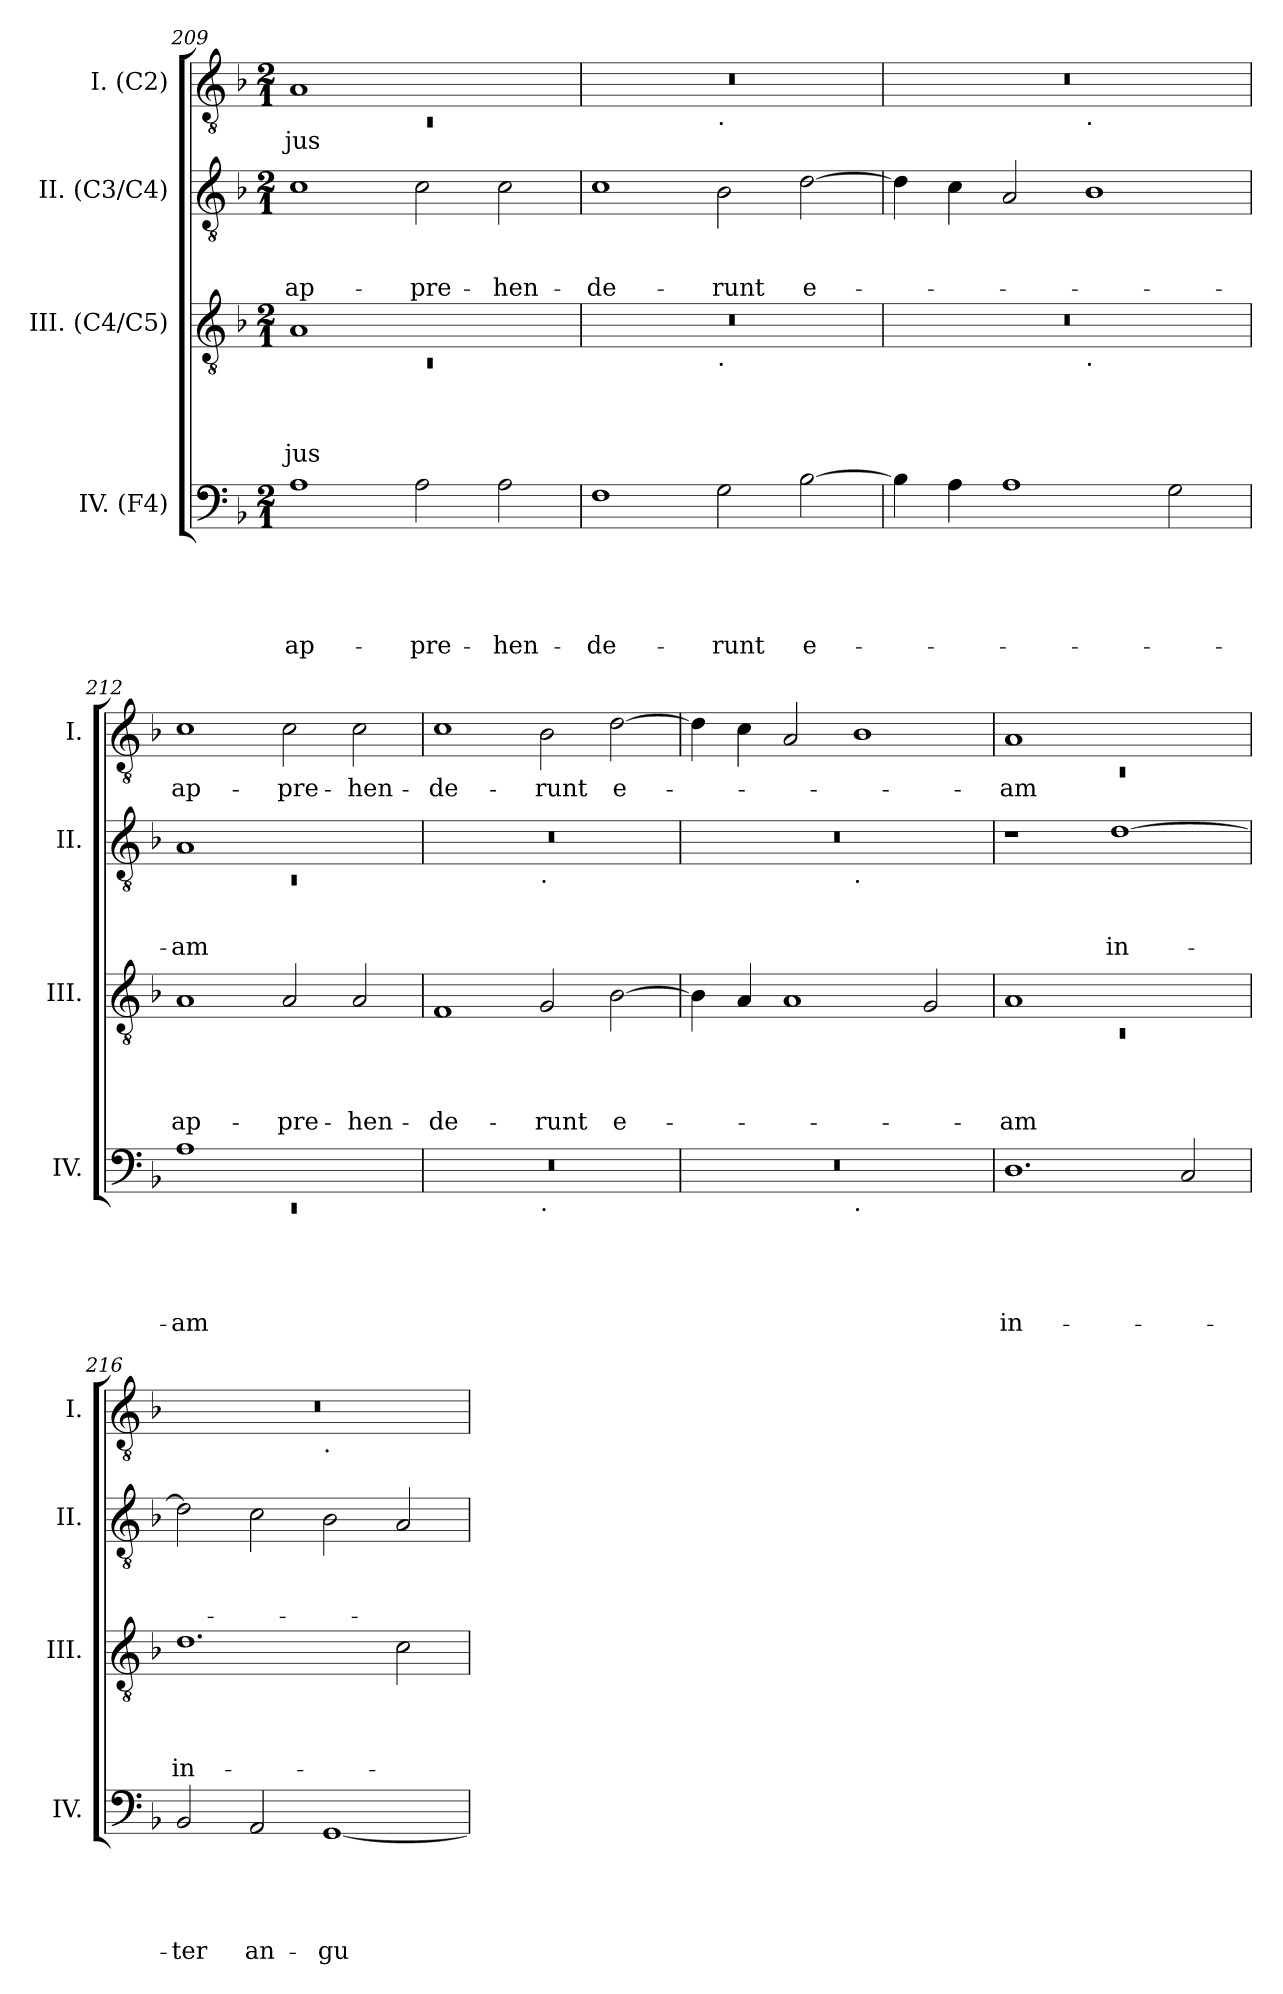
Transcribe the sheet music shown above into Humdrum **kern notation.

**kern	**text	**text	**text	**text	**text	**kern	**text	**text	**text	**text	**kern	**text	**text	**text	**kern	**text
*part4	*part4	*part4	*part4	*part4	*part4	*part3	*part3	*part3	*part3	*part3	*part2	*part2	*part2	*part2	*part1	*part1
*staff4	*staff4	*staff4	*staff4	*staff4	*staff4	*staff3	*staff3	*staff3	*staff3	*staff3	*staff2	*staff2	*staff2	*staff2	*staff1	*staff1
*I"IV. (F4)	*	*	*	*	*	*I"III. (C4/C5)	*	*	*	*	*I"II. (C3/C4)	*	*	*	*I"I. (C2)	*
*I'IV.	*	*	*	*	*	*I'III.	*	*	*	*	*I'II.	*	*	*	*I'I.	*
*clefF4	*	*	*	*	*	*clefGv2	*	*	*	*	*clefGv2	*	*	*	*clefGv2	*
*k[b-]	*	*	*	*	*	*k[b-]	*	*	*	*	*k[b-]	*	*	*	*k[b-]	*
*F:	*	*	*	*	*	*F:	*	*	*	*	*F:	*	*	*	*F:	*
*M2/1	*	*	*	*	*	*M2/1	*	*	*	*	*M2/1	*	*	*	*M2/1	*
=209	=209	=209	=209	=209	=209	=209	=209	=209	=209	=209	=209	=209	=209	=209	=209	=209
*	*	*	*	*	*	*^	*	*	*	*	*	*	*	*	*^	*
!	!	!	!	!	!LO:LY:b	!	!LO:N:vis=1	!	!	!	!LO:LY:b	!	!	!	!LO:LY:b	!	!LO:N:vis=1	!LO:LY:b
1A	.	.	.	.	ap-	1A	0rC	.	.	.	-jus	1c	.	.	-ap-	1A	0rC	-jus
!	!	!	!	!	!LO:LY:b	!	!	!	!	!	!	!	!	!	!LO:LY:b	!	!	!
2A\	.	.	.	.	-pre-	1ryy	.	.	.	.	.	2c\	.	.	-pre-	1ryy	.	.
!	!	!	!	!	!LO:LY:b	!	!	!	!	!	!	!	!	!	!LO:LY:b	!	!	!
2A\	.	.	.	.	-hen-	.	.	.	.	.	.	2c\	.	.	-hen-	.	.	.
!!LO:LB:g=z	!!
=210	=210	=210	=210	=210	=210	=210	=210	=210	=210	=210	=210	=210	=210	=210	=210	=210	=210	=210
!	!	!	!	!	!LO:LY:b	!	!	!	!	!	!	!	!	!	!LO:LY:b	!	!	!
1F	.	.	.	.	-de-	0r	1ryy	.	.	.	.	1c	.	.	-de-	0r	1ryy	.
!	!	!	!	!	!	!	!	!	!	!	!	!	!	!	!	!	!LO:TX:b:t=.	!
!	!	!	!	!	!	!	!LO:TX:b:t=.	!	!	!	!	!	!	!	!	!	!	!
!	!	!	!	!	!LO:LY:b	!	!	!	!	!	!	!	!	!	!LO:LY:b	!	!	!
2G\	.	.	.	.	-runt	.	1ryy	.	.	.	.	2B-\	.	.	-runt	.	1ryy	.
!	!	!	!	!	!LO:LY:b:rj	!	!	!	!	!	!	!	!	!	!LO:LY:b:rj	!	!	!
[>2B-\	.	.	.	.	e-	.	.	.	.	.	.	[>2d\	.	.	e-	.	.	.
=211	=211	=211	=211	=211	=211	=211	=211	=211	=211	=211	=211	=211	=211	=211	=211	=211	=211	=211
4B-\]	.	.	.	.	.	0r	1ryy	.	.	.	.	4d\]	.	.	.	0r	1ryy	.
4A\	.	.	.	.	.	.	.	.	.	.	.	4c\	.	.	.	.	.	.
1A	.	.	.	.	.	.	.	.	.	.	.	2A/	.	.	.	.	.	.
!	!	!	!	!	!	!	!	!	!	!	!	!	!	!	!	!	!LO:TX:b:t=.	!
!	!	!	!	!	!	!	!LO:TX:b:t=.	!	!	!	!	!	!	!	!	!	!	!
.	.	.	.	.	.	.	1ryy	.	.	.	.	1B-	.	.	.	.	1ryy	.
2G\	.	.	.	.	.	.	.	.	.	.	.	.	.	.	.	.	.	.
=212	=212	=212	=212	=212	=212	=212	=212	=212	=212	=212	=212	=212	=212	=212	=212	=212	=212	=212
*^	*	*	*	*	*	*	*	*	*	*	*	*^	*	*	*	*	*	*
!	!LO:N:vis=1	!	!	!	!	!LO:LY:b	!	!	!	!	!	!LO:LY:b	!	!LO:N:vis=1	!	!	!LO:LY:b	!	!	!LO:LY:b
*	*	*	*	*	*	*	*v	*v	*	*	*	*	*	*	*	*	*	*v	*v	*
1A	0rEE	.	.	.	.	-am	1A	.	.	.	ap-	1A	0rC	.	.	-am	1c	ap-
!	!	!	!	!	!	!	!	!	!	!	!LO:LY:b	!	!	!	!	!	!	!LO:LY:b
1ryy	.	.	.	.	.	.	2A/	.	.	.	-pre-	1ryy	.	.	.	.	2c\	-pre-
!	!	!	!	!	!	!	!	!	!	!	!LO:LY:b	!	!	!	!	!	!	!LO:LY:b
.	.	.	.	.	.	.	2A/	.	.	.	-hen-	.	.	.	.	.	2c\	-hen-
=213	=213	=213	=213	=213	=213	=213	=213	=213	=213	=213	=213	=213	=213	=213	=213	=213	=213	=213
!	!	!	!	!	!	!	!	!	!	!	!LO:LY:b	!	!	!	!	!	!	!LO:LY:b
0r	1ryy	.	.	.	.	.	1F	.	.	.	-de-	0r	1ryy	.	.	.	1c	-de-
!	!	!	!	!	!	!	!	!	!	!	!	!	!LO:TX:b:t=.	!	!	!	!	!
!	!LO:TX:b:t=.	!	!	!	!	!	!	!	!	!	!	!	!	!	!	!	!	!
!	!	!	!	!	!	!	!	!	!	!	!LO:LY:b	!	!	!	!	!	!	!LO:LY:b
.	1ryy	.	.	.	.	.	2G/	.	.	.	-runt	.	1ryy	.	.	.	2B-\	-runt
!	!	!	!	!	!	!	!	!	!	!	!LO:LY:b:rj	!	!	!	!	!	!	!LO:LY:b:rj
.	.	.	.	.	.	.	[>2B-\	.	.	.	e-	.	.	.	.	.	[>2d\	e-
=214	=214	=214	=214	=214	=214	=214	=214	=214	=214	=214	=214	=214	=214	=214	=214	=214	=214	=214
0r	1ryy	.	.	.	.	.	4B-\]	.	.	.	.	0r	1ryy	.	.	.	4d\]	.
.	.	.	.	.	.	.	4A/	.	.	.	.	.	.	.	.	.	4c\	.
.	.	.	.	.	.	.	1A	.	.	.	.	.	.	.	.	.	2A/	.
!	!	!	!	!	!	!	!	!	!	!	!	!	!LO:TX:b:t=.	!	!	!	!	!
!	!LO:TX:b:t=.	!	!	!	!	!	!	!	!	!	!	!	!	!	!	!	!	!
.	1ryy	.	.	.	.	.	.	.	.	.	.	.	1ryy	.	.	.	1B-	.
.	.	.	.	.	.	.	2G/	.	.	.	.	.	.	.	.	.	.	.
!!LO:LB:g=z
=215	=215	=215	=215	=215	=215	=215	=215	=215	=215	=215	=215	=215	=215	=215	=215	=215	=215	=215
*	*	*	*	*	*	*	*^	*	*	*	*	*	*	*	*	*	*^	*
!	!	!	!	!	!	!LO:LY:b	!	!LO:N:vis=1	!	!	!	!LO:LY:b	!	!	!	!	!	!	!LO:N:vis=1	!LO:LY:b
*v	*v	*	*	*	*	*	*	*	*	*	*	*	*v	*v	*	*	*	*	*	*
1.D	.	.	.	.	in-	1A	0rC	.	.	.	-am	1r	.	.	.	1A	0rC	-am
!	!	!	!	!	!	!	!	!	!	!	!	!	!	!	!LO:LY:b	!	!	!
.	.	.	.	.	.	1ryy	.	.	.	.	.	[>1d	.	.	in-	1ryy	.	.
2C/	.	.	.	.	.	.	.	.	.	.	.	.	.	.	.	.	.	.
*	*	*	*	*	*	*v	*v	*	*	*	*	*	*	*	*	*	*	*
=216	=216	=216	=216	=216	=216	=216	=216	=216	=216	=216	=216	=216	=216	=216	=216	=216	=216
!	!	!	!	!	!LO:LY:b	!	!	!	!	!LO:LY:b	!	!	!	!	!	!	!
2BB-/	.	.	.	.	-ter	1.d	.	.	.	in-	2d\]	.	.	.	0r	1ryy	.
!	!	!	!	!	!LO:LY:b	!	!	!	!	!	!	!	!	!	!	!	!
2AA/	.	.	.	.	an-	.	.	.	.	.	2c\	.	.	.	.	.	.
!	!	!	!	!	!	!	!	!	!	!	!	!	!	!	!	!LO:TX:b:t=.	!
!	!	!	!	!	!LO:LY:b	!	!	!	!	!	!	!	!	!	!	!	!
[<1GG	.	.	.	.	-gu-	.	.	.	.	.	2B-\	.	.	.	.	1ryy	.
.	.	.	.	.	.	2c\	.	.	.	.	2A/	.	.	.	.	.	.
*	*	*	*	*	*	*	*	*	*	*	*	*	*	*	*v	*v	*
=	=	=	=	=	=	=	=	=	=	=	=	=	=	=	=	=
*-	*-	*-	*-	*-	*-	*-	*-	*-	*-	*-	*-	*-	*-	*-	*-	*-
